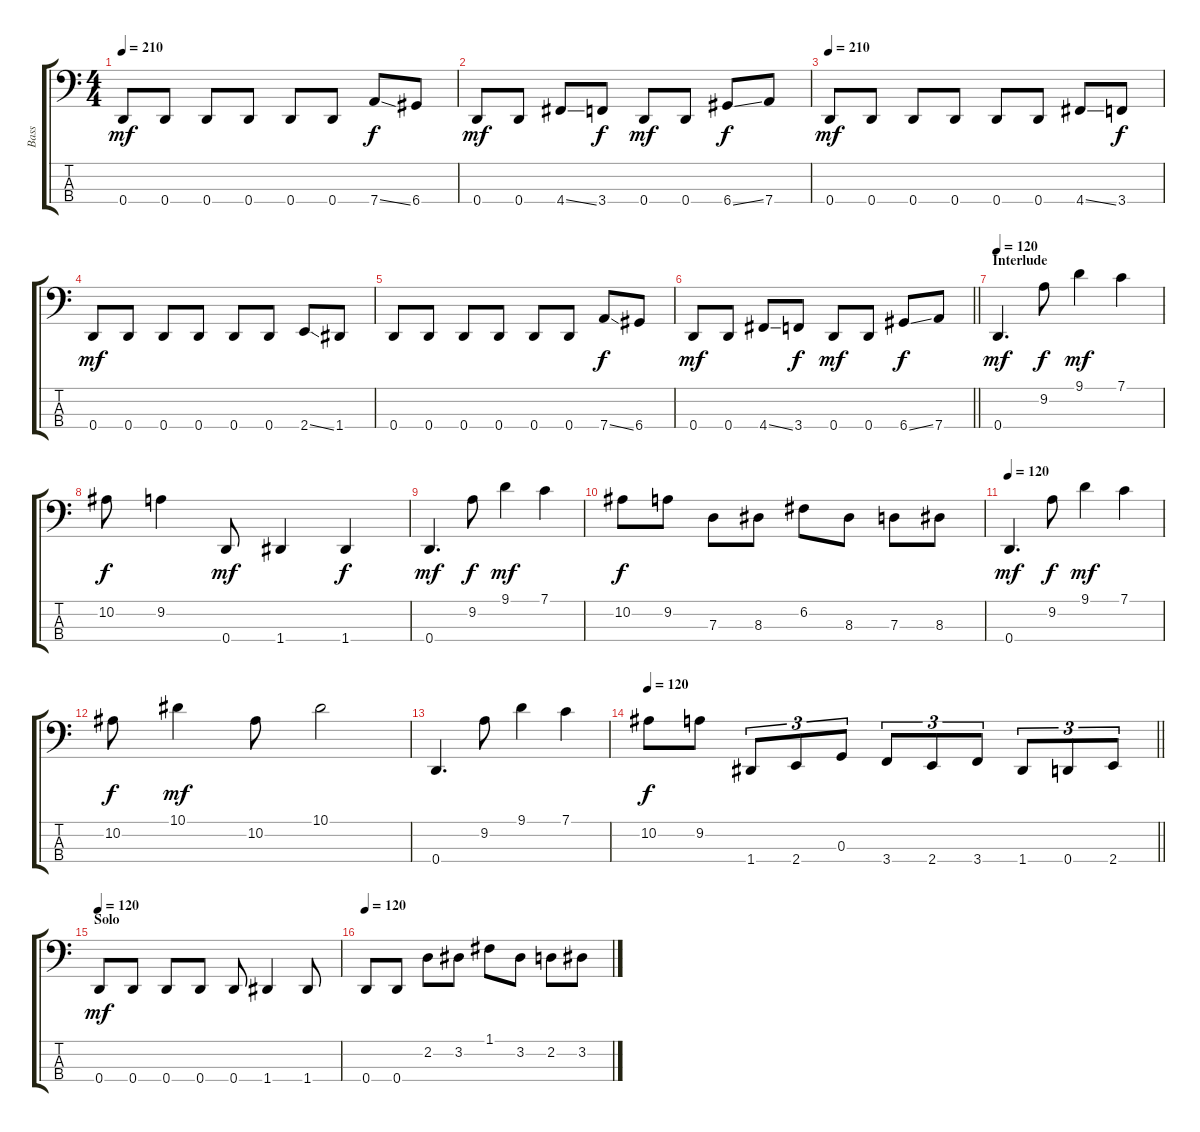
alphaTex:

\track ("Bass" "Bass") {instrument electricbassfinger}
\staff {score tabs}
\tuning (F2 C2 G1 D1) {hide}
\ts (4 4)
\tempo 210
\clef f4
\ks c
0.4.8{dy mf} 0.4.8 0.4.8 0.4.8 0.4.8 0.4.8 7.4{ss}.8{dy f} 6.4.8 |
0.4.8{dy mf} 0.4.8 4.4{ss}.8 3.4.8{dy f} 0.4.8{dy mf} 0.4.8 6.4{ss}.8{dy f} 7.4.8 |
\tempo 210
0.4.8{dy mf} 0.4.8 0.4.8 0.4.8 0.4.8 0.4.8 4.4{ss}.8 3.4.8{dy f} |
0.4.8{dy mf} 0.4.8 0.4.8 0.4.8 0.4.8 0.4.8 2.4{ss}.8 1.4.8 |
0.4.8 0.4.8 0.4.8 0.4.8 0.4.8 0.4.8 7.4{ss}.8{dy f} 6.4.8 |
\barLineRight lightlight
0.4.8{dy mf} 0.4.8 4.4{ss}.8 3.4.8{dy f} 0.4.8{dy mf} 0.4.8 6.4{ss}.8{dy f} 7.4.8 |
\section ("" "Interlude")
\tempo 120
0.4.4{d dy mf} 9.2.8{dy f} 9.1.4{dy mf} 7.1.4 |
10.2.8{dy f} 9.2.4 0.4.8{dy mf} 1.4.4 1.4.4{dy f} |
0.4.4{d dy mf} 9.2.8{dy f} 9.1.4{dy mf} 7.1.4 |
10.2.8{dy f} 9.2.8 7.3.8 8.3.8 6.2.8 8.3.8 7.3.8 8.3.8 |
\tempo 120
0.4.4{d dy mf} 9.2.8{dy f} 9.1.4{dy mf} 7.1.4 |
10.2.8{dy f} 10.1.4{dy mf} 10.2.8 10.1.2 |
0.4.4{d} 9.2.8 9.1.4 7.1.4 |
\tempo 120
\barLineRight lightlight
10.2.8{dy f} 9.2.8 1.4.8{tu (3 2)} 2.4.8{tu (3 2)} 0.3.8{tu (3 2)} 3.4.8{tu (3 2)} 2.4.8{tu (3 2)} 3.4.8{tu (3 2)} 1.4.8{tu (3 2)} 0.4.8{tu (3 2)} 2.4.8{tu (3 2)} |
\section ("" "Solo")
\tempo 120
0.4.8{dy mf} 0.4.8 0.4.8 0.4.8 0.4.8 1.4.4 1.4.8 |
\tempo 120
0.4.8 0.4.8 2.2.8 3.2.8 1.1.8 3.2.8 2.2.8 3.2.8
